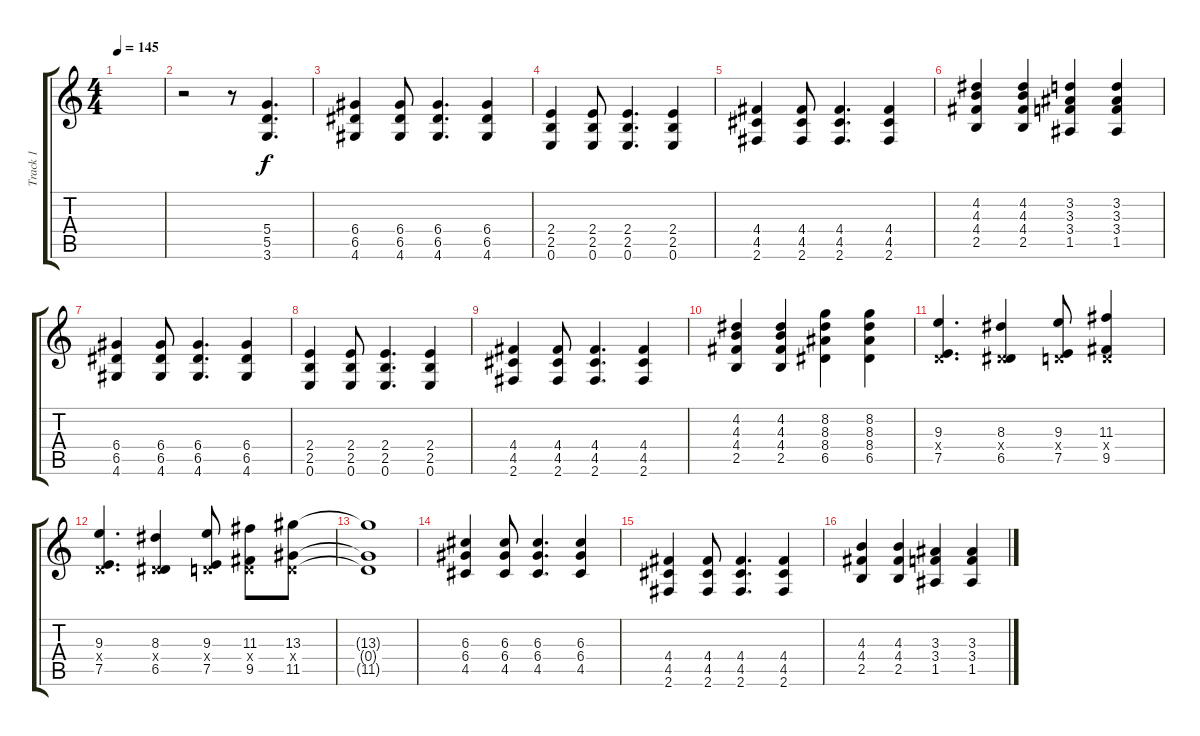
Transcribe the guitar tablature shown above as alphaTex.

\track ("Track 1" "Track 1") {instrument overdrivenguitar}
\staff {score tabs}
\tuning (E4 B3 G3 D3 A2 E2) {hide}
\ts (4 4)
\tempo 145
\clef g2
\ks c
|
r.2 r.8 (5.4 5.5 3.6).4{d} |
(6.4 6.5 4.6).4 (6.4 6.5 4.6).8 (6.4 6.5 4.6).4{d} (6.4 6.5 4.6).4 |
(2.4 2.5 0.6).4 (2.4 2.5 0.6).8 (2.4 2.5 0.6).4{d} (2.4 2.5 0.6).4 |
(4.4 4.5 2.6).4 (4.4 4.5 2.6).8 (4.4 4.5 2.6).4{d} (4.4 4.5 2.6).4 |
(4.2 4.3 4.4 2.5).4 (4.2 4.3 4.4 2.5).4 (3.2 3.3 3.4 1.5).4 (3.2 3.3 3.4 1.5).4 |
(6.4 6.5 4.6).4 (6.4 6.5 4.6).8 (6.4 6.5 4.6).4{d} (6.4 6.5 4.6).4 |
(2.4 2.5 0.6).4 (2.4 2.5 0.6).8 (2.4 2.5 0.6).4{d} (2.4 2.5 0.6).4 |
(4.4 4.5 2.6).4 (4.4 4.5 2.6).8 (4.4 4.5 2.6).4{d} (4.4 4.5 2.6).4 |
(4.2 4.3 4.4 2.5).4 (4.2 4.3 4.4 2.5).4 (8.2 8.3 8.4 6.5).4 (8.2 8.3 8.4 6.5).4 |
(9.3 0.4{x} 7.5).4{d} (8.3 0.4{x} 6.5).4 (9.3 0.4{x} 7.5).8 (11.3 0.4{x} 9.5).4 |
(9.3 0.4{x} 7.5).4{d} (8.3 0.4{x} 6.5).4 (9.3 0.4{x} 7.5).8 (11.3 0.4{x} 9.5).8 (13.3 0.4{x} 11.5).8 |
(13.3{t} 0.4{t} 11.5{t}).1 |
(6.3 6.4 4.5).4 (6.3 6.4 4.5).8 (6.3 6.4 4.5).4{d} (6.3 6.4 4.5).4 |
(4.4 4.5 2.6).4 (4.4 4.5 2.6).8 (4.4 4.5 2.6).4{d} (4.4 4.5 2.6).4 |
(4.3 4.4 2.5).4 (4.3 4.4 2.5).4 (3.3 3.4 1.5).4 (3.3 3.4 1.5).4
